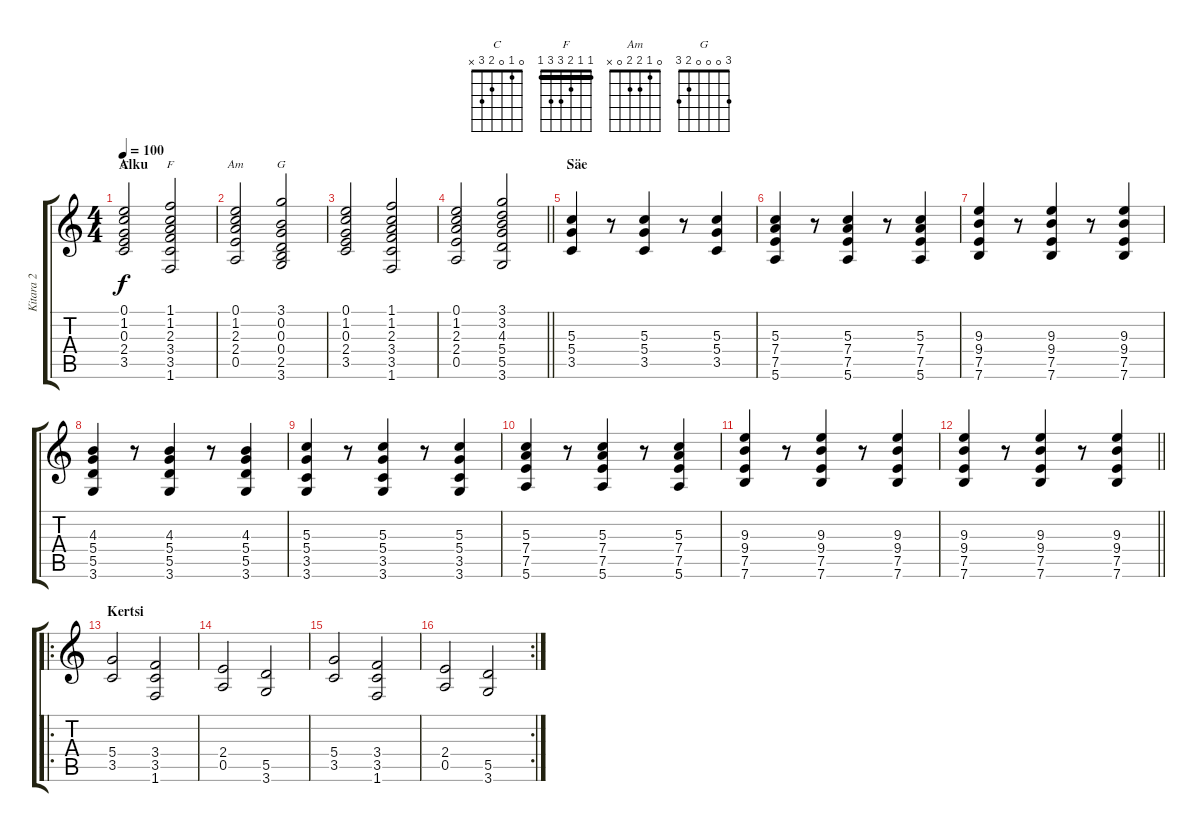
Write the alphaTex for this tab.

\track ("Kitara 2" "Kitara 2") {instrument overdrivenguitar}
\staff {score tabs}
\tuning (E4 B3 G3 D3 A2 E2) {hide}
\chord ("C" 0 1 0 2 3 x)
\chord ("F" 1 1 2 3 3 1) {barre 1}
\chord ("Am" 0 1 2 2 0 x)
\chord ("G" 3 0 0 0 2 3)
\ts (4 4)
\section ("" "Alku")
\tempo 100
\clef g2
\ks c
(0.1 1.2 0.3 2.4 3.5).2{ch "C" dy f instrument overdrivenguitar} (1.1 1.2 2.3 3.4 3.5 1.6).2{ch "F"} |
(0.1 1.2 2.3 2.4 0.5).2{ch "Am"} (3.1 0.2 0.3 0.4 2.5 3.6).2{ch "G"} |
(0.1 1.2 0.3 2.4 3.5).2 (1.1 1.2 2.3 3.4 3.5 1.6).2 |
\barLineRight lightlight
(0.1 1.2 2.3 2.4 0.5).2 (3.1 3.2 4.3 5.4 5.5 3.6).2 |
\section ("" "Säe")
(5.3 5.4 3.5).4 r.8 (5.3 5.4 3.5).4 r.8 (5.3 5.4 3.5).4 |
(5.3 7.4 7.5 5.6).4 r.8 (5.3 7.4 7.5 5.6).4 r.8 (5.3 7.4 7.5 5.6).4 |
(9.3 9.4 7.5 7.6).4 r.8 (9.3 9.4 7.5 7.6).4 r.8 (9.3 9.4 7.5 7.6).4 |
(4.3 5.4 5.5 3.6).4 r.8 (4.3 5.4 5.5 3.6).4 r.8 (4.3 5.4 5.5 3.6).4 |
(5.3 5.4 3.5 3.6).4 r.8 (5.3 5.4 3.5 3.6).4 r.8 (5.3 5.4 3.5 3.6).4 |
(5.3 7.4 7.5 5.6).4 r.8 (5.3 7.4 7.5 5.6).4 r.8 (5.3 7.4 7.5 5.6).4 |
(9.3 9.4 7.5 7.6).4 r.8 (9.3 9.4 7.5 7.6).4 r.8 (9.3 9.4 7.5 7.6).4 |
\barLineRight lightlight
(9.3 9.4 7.5 7.6).4 r.8 (9.3 9.4 7.5 7.6).4 r.8 (9.3 9.4 7.5 7.6).4 |
\ro
\section ("" "Kertsi")
(5.4 3.5).2 (3.4 3.5 1.6).2 |
(2.4 0.5).2 (5.5 3.6).2 |
(5.4 3.5).2 (3.4 3.5 1.6).2 |
\rc 2
(2.4 0.5).2 (5.5 3.6).2
